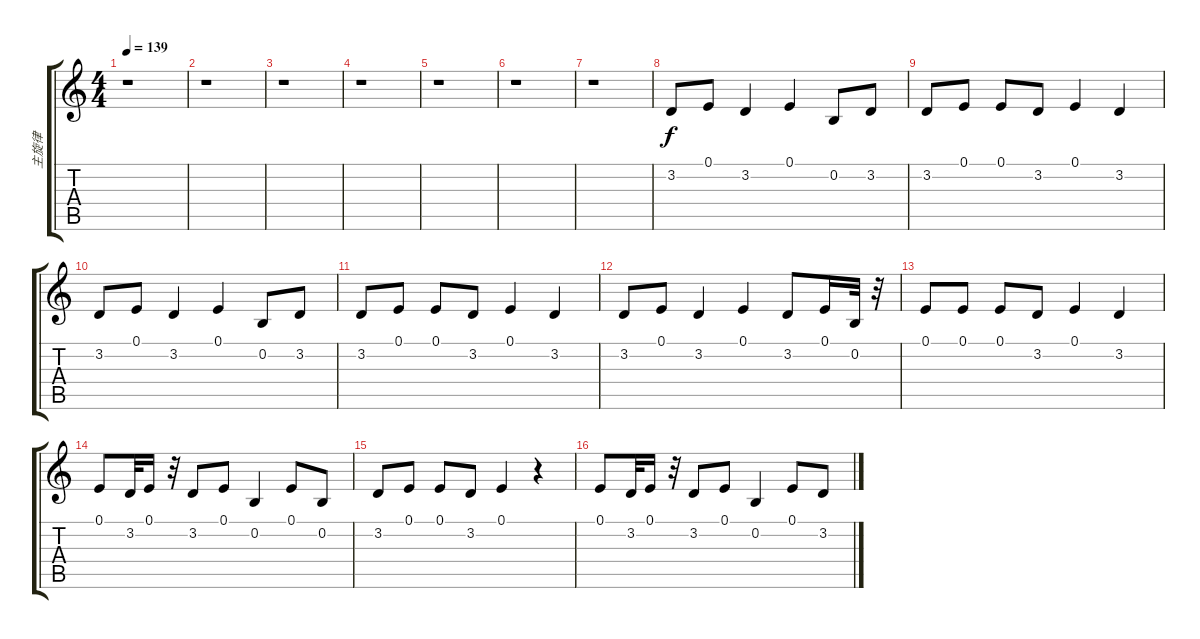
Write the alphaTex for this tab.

\track ("主旋律" "主旋律") {instrument brightacousticpiano}
\staff {score tabs}
\tuning (E4 B3 G3 D3 A2 E2) {hide}
\ts (4 4)
\tempo 139
\clef g2
\ks c
r.1{dy f} |
r.1 |
r.1 |
r.1 |
r.1 |
r.1 |
r.1 |
3.2.8 0.1.8 3.2.4 0.1.4 0.2.8 3.2.8 |
3.2.8 0.1.8 0.1.8 3.2.8 0.1.4 3.2.4 |
3.2.8 0.1.8 3.2.4 0.1.4 0.2.8 3.2.8 |
3.2.8 0.1.8 0.1.8 3.2.8 0.1.4 3.2.4 |
3.2.8 0.1.8 3.2.4 0.1.4 3.2.8 0.1.16 0.2.32 r.32 |
0.1.8 0.1.8 0.1.8 3.2.8 0.1.4 3.2.4 |
0.1.8 3.2.32 0.1.16 r.32 3.2.8 0.1.8 0.2.4 0.1.8 0.2.8 |
3.2.8 0.1.8 0.1.8 3.2.8 0.1.4 r.4 |
0.1.8 3.2.32 0.1.16 r.32 3.2.8 0.1.8 0.2.4 0.1.8 3.2.8
